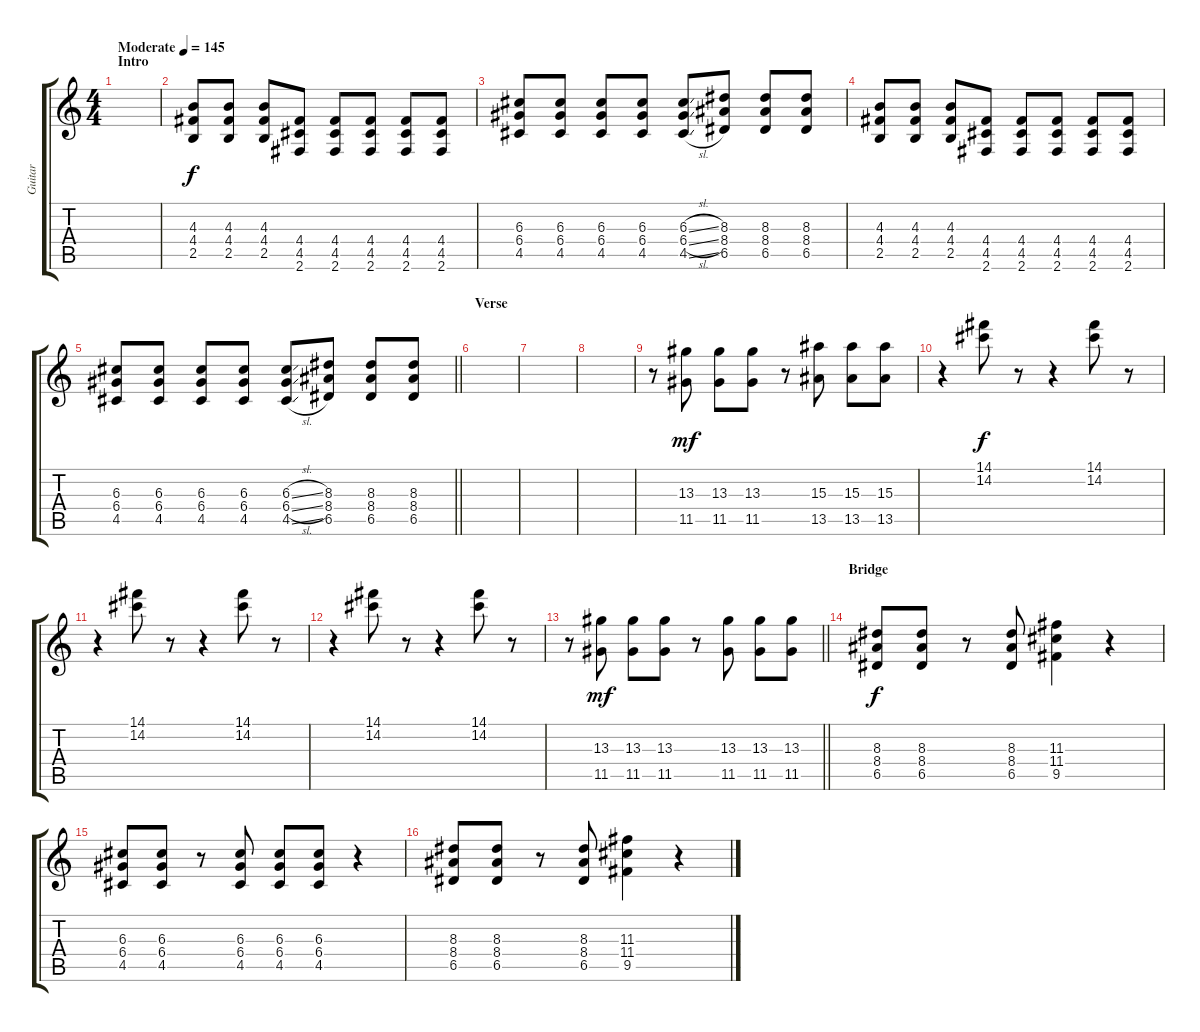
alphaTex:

\track ("Guitar" "Guitar") {instrument overdrivenguitar}
\staff {score tabs}
\tuning (E4 B3 G3 D3 A2 E2) {hide}
\ts (4 4)
\section ("" "Intro")
\tempo (145 "Moderate")
\clef g2
\ks c
|
(4.3 4.4 2.5).8{balance 0} (4.3 4.4 2.5).8 (4.3 4.4 2.5).8 (4.4 4.5 2.6).8 (4.4 4.5 2.6).8 (4.4 4.5 2.6).8 (4.4 4.5 2.6).8 (4.4 4.5 2.6).8 |
(6.3 6.4 4.5).8 (6.3 6.4 4.5).8 (6.3 6.4 4.5).8 (6.3 6.4 4.5).8 (6.3{sl} 6.4{sl} 4.5{sl}).8 (8.3 8.4 6.5).8 (8.3 8.4 6.5).8 (8.3 8.4 6.5).8 |
(4.3 4.4 2.5).8 (4.3 4.4 2.5).8 (4.3 4.4 2.5).8 (4.4 4.5 2.6).8 (4.4 4.5 2.6).8 (4.4 4.5 2.6).8 (4.4 4.5 2.6).8 (4.4 4.5 2.6).8 |
\barLineRight lightlight
(6.3 6.4 4.5).8 (6.3 6.4 4.5).8 (6.3 6.4 4.5).8 (6.3 6.4 4.5).8 (6.3{sl} 6.4{sl} 4.5{sl}).8 (8.3 8.4 6.5).8 (8.3 8.4 6.5).8 (8.3 8.4 6.5).8 |
\section ("" "Verse")
|
|
|
r.8{balance 13} (13.3 11.5).8{dy mf} (13.3 11.5).8 (13.3 11.5).8 r.8 (15.3 13.5).8 (15.3 13.5).8 (15.3 13.5).8 |
r.4{balance 3} (14.1 14.2).8{dy f} r.8 r.4 (14.1 14.2).8 r.8 |
r.4 (14.1 14.2).8 r.8 r.4 (14.1 14.2).8 r.8 |
r.4 (14.1 14.2).8 r.8 r.4 (14.1 14.2).8 r.8 |
\barLineRight lightlight
r.8{balance 13} (13.3 11.5).8{dy mf} (13.3 11.5).8 (13.3 11.5).8 r.8 (13.3 11.5).8 (13.3 11.5).8 (13.3 11.5).8 |
\section ("" "Bridge")
(8.3 8.4 6.5).8{dy f balance 0} (8.3 8.4 6.5).8 r.8 (8.3 8.4 6.5).8 (11.3 11.4 9.5).4 r.4 |
(6.3 6.4 4.5).8 (6.3 6.4 4.5).8 r.8 (6.3 6.4 4.5).8 (6.3 6.4 4.5).8 (6.3 6.4 4.5).8 r.4 |
(8.3 8.4 6.5).8 (8.3 8.4 6.5).8 r.8 (8.3 8.4 6.5).8 (11.3 11.4 9.5).4 r.4
